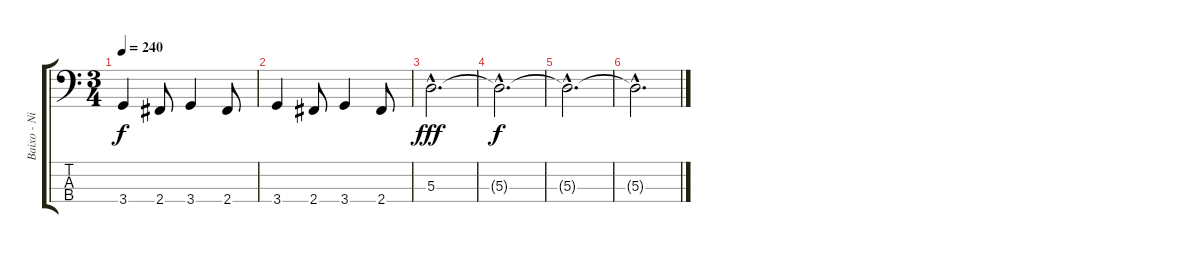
\track ("Baixo - Nikola" "Baixo - Ni") {instrument electricbasspick}
\staff {score tabs}
\tuning (G2 D2 A1 E1) {hide}
\ts (3 4)
\tempo 240
\clef f4
\ks c
3.4.4{dy f} 2.4.8 3.4.4 2.4.8 |
3.4.4 2.4.8 3.4.4 2.4.8 |
5.3{hac}.2{d dy fff} |
5.3{hac t}.2{d dy f} |
5.3{hac t}.2{d} |
5.3{hac t}.2{d}
